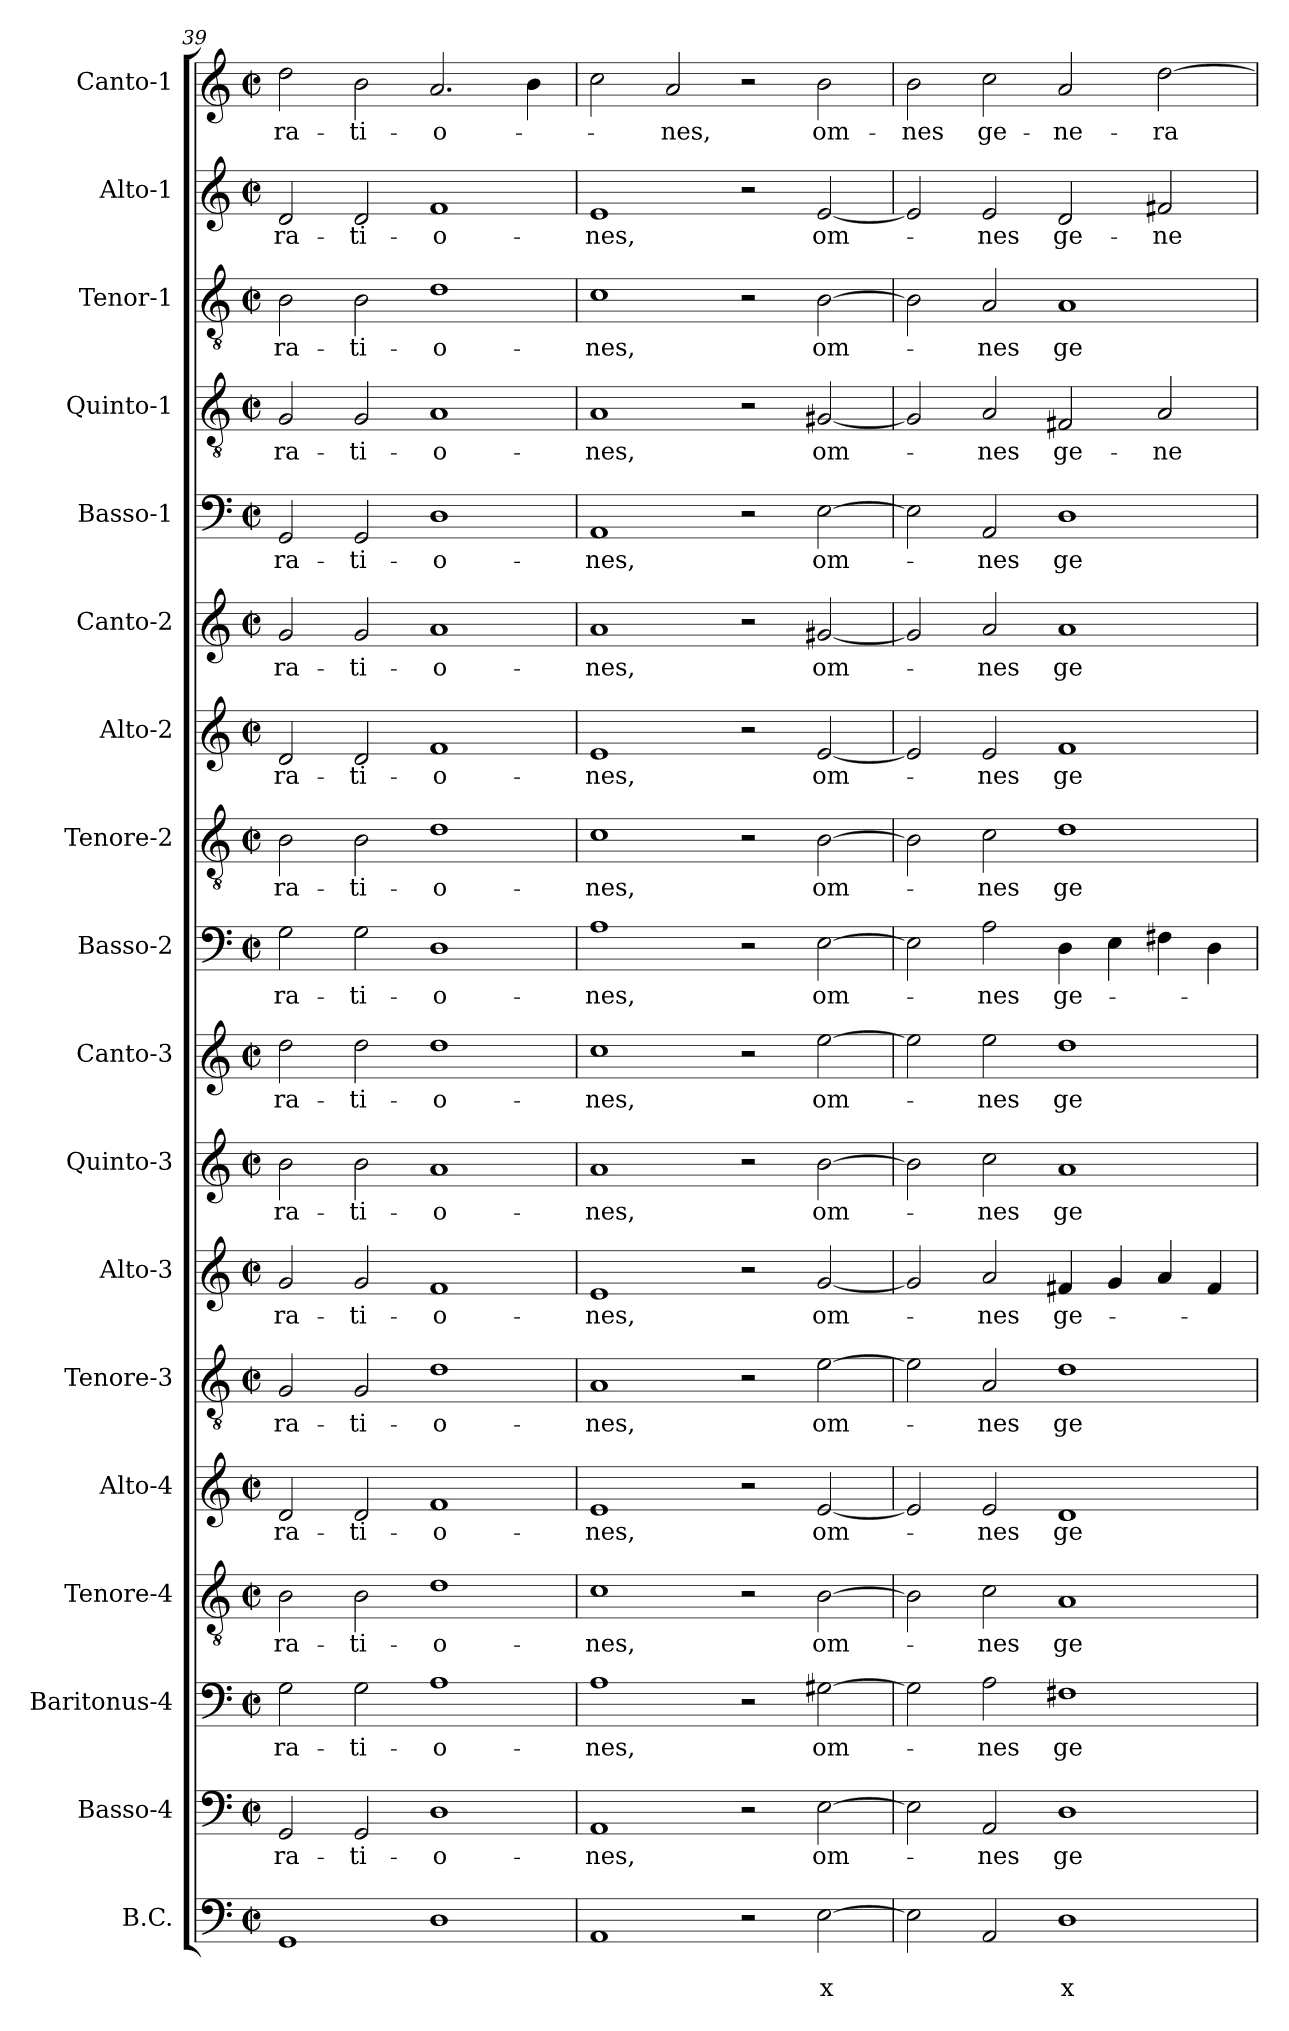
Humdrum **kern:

**kern	**text	**text	**kern	**text	**kern	**text	**kern	**text	**kern	**text	**kern	**text	**kern	**text	**kern	**text	**kern	**text	**kern	**text	**kern	**text	**kern	**text	**kern	**text	**kern	**text	**kern	**text	**kern	**text	**kern	**text	**kern	**text
*part18	*part18	*part18	*part17	*part17	*part16	*part16	*part15	*part15	*part14	*part14	*part13	*part13	*part12	*part12	*part11	*part11	*part10	*part10	*part9	*part9	*part8	*part8	*part7	*part7	*part6	*part6	*part5	*part5	*part4	*part4	*part3	*part3	*part2	*part2	*part1	*part1
*staff18	*staff18	*staff18	*staff17	*staff17	*staff16	*staff16	*staff15	*staff15	*staff14	*staff14	*staff13	*staff13	*staff12	*staff12	*staff11	*staff11	*staff10	*staff10	*staff9	*staff9	*staff8	*staff8	*staff7	*staff7	*staff6	*staff6	*staff5	*staff5	*staff4	*staff4	*staff3	*staff3	*staff2	*staff2	*staff1	*staff1
*I"B.C.	*	*	*I"Basso-4	*	*I"Baritonus-4	*	*I"Tenore-4	*	*I"Alto-4	*	*I"Tenore-3	*	*I"Alto-3	*	*I"Quinto-3	*	*I"Canto-3	*	*I"Basso-2	*	*I"Tenore-2	*	*I"Alto-2	*	*I"Canto-2	*	*I"Basso-1	*	*I"Quinto-1	*	*I"Tenor-1	*	*I"Alto-1	*	*I"Canto-1	*
*I'BC	*	*	*I'B4	*	*I'Br4	*	*I'T4	*	*I'A4	*	*I'T3	*	*I'A3	*	*I'Q3	*	*I'C3	*	*I'B2	*	*I'T2	*	*I'A2	*	*I'C2	*	*I'B1	*	*I'Q1	*	*I'T1	*	*I'A1	*	*I'C1	*
*clefF4	*	*	*clefF4	*	*clefF4	*	*clefGv2	*	*clefG2	*	*clefGv2	*	*clefG2	*	*clefG2	*	*clefG2	*	*clefF4	*	*clefGv2	*	*clefG2	*	*clefG2	*	*clefF4	*	*clefGv2	*	*clefGv2	*	*clefG2	*	*clefG2	*
*k[]	*	*	*k[]	*	*k[]	*	*k[]	*	*k[]	*	*k[]	*	*k[]	*	*k[]	*	*k[]	*	*k[]	*	*k[]	*	*k[]	*	*k[]	*	*k[]	*	*k[]	*	*k[]	*	*k[]	*	*k[]	*
*C:	*	*	*C:	*	*C:	*	*C:	*	*C:	*	*C:	*	*C:	*	*C:	*	*C:	*	*C:	*	*C:	*	*C:	*	*C:	*	*C:	*	*C:	*	*C:	*	*C:	*	*C:	*
*M2/2	*	*	*M2/2	*	*M2/2	*	*M2/2	*	*M2/2	*	*M2/2	*	*M2/2	*	*M2/2	*	*M2/2	*	*M2/2	*	*M2/2	*	*M2/2	*	*M2/2	*	*M2/2	*	*M2/2	*	*M2/2	*	*M2/2	*	*M2/2	*
*met(c|)	*	*	*met(c|)	*	*met(c|)	*	*met(c|)	*	*met(c|)	*	*met(c|)	*	*met(c|)	*	*met(c|)	*	*met(c|)	*	*met(c|)	*	*met(c|)	*	*met(c|)	*	*met(c|)	*	*met(c|)	*	*met(c|)	*	*met(c|)	*	*met(c|)	*	*met(c|)	*
=39	=39	=39	=39	=39	=39	=39	=39	=39	=39	=39	=39	=39	=39	=39	=39	=39	=39	=39	=39	=39	=39	=39	=39	=39	=39	=39	=39	=39	=39	=39	=39	=39	=39	=39	=39	=39
!	!	!	!	!LO:LY:b	!	!LO:LY:b	!	!LO:LY:b	!	!LO:LY:b	!	!LO:LY:b	!	!LO:LY:b	!	!LO:LY:b	!	!LO:LY:b	!	!LO:LY:b	!	!LO:LY:b	!	!LO:LY:b	!	!LO:LY:b	!	!LO:LY:b	!	!LO:LY:b	!	!LO:LY:b	!	!LO:LY:b	!	!LO:LY:b
1GG	.	.	2GG/	-ra-	2G\	-ra-	2B\	-ra-	2d/	-ra-	2G/	-ra-	2g/	-ra-	2b\	-ra-	2dd\	-ra-	2G\	-ra-	2B\	-ra-	2d/	-ra-	2g/	-ra-	2GG/	-ra-	2G/	-ra-	2B\	-ra-	2d/	-ra-	2dd\	-ra-
!	!	!	!	!LO:LY:b	!	!LO:LY:b	!	!LO:LY:b	!	!LO:LY:b	!	!LO:LY:b	!	!LO:LY:b	!	!LO:LY:b	!	!LO:LY:b	!	!LO:LY:b	!	!LO:LY:b	!	!LO:LY:b	!	!LO:LY:b	!	!LO:LY:b	!	!LO:LY:b	!	!LO:LY:b	!	!LO:LY:b	!	!LO:LY:b
.	.	.	2GG/	-ti-	2G\	-ti-	2B\	-ti-	2d/	-ti-	2G/	-ti-	2g/	-ti-	2b\	-ti-	2dd\	-ti-	2G\	-ti-	2B\	-ti-	2d/	-ti-	2g/	-ti-	2GG/	-ti-	2G/	-ti-	2B\	-ti-	2d/	-ti-	2b\	-ti-
!	!	!	!	!LO:LY:b	!	!LO:LY:b	!	!LO:LY:b	!	!LO:LY:b	!	!LO:LY:b	!	!LO:LY:b	!	!LO:LY:b	!	!LO:LY:b	!	!LO:LY:b	!	!LO:LY:b	!	!LO:LY:b	!	!LO:LY:b	!	!LO:LY:b	!	!LO:LY:b	!	!LO:LY:b	!	!LO:LY:b	!	!LO:LY:b
1D	.	.	1D	-o-	1A	-o-	1d	-o-	1f	-o-	1d	-o-	1f	-o-	1a	-o-	1dd	-o-	1D	-o-	1d	-o-	1f	-o-	1a	-o-	1D	-o-	1A	-o-	1d	-o-	1f	-o-	2.a/	-o-
.	.	.	.	.	.	.	.	.	.	.	.	.	.	.	.	.	.	.	.	.	.	.	.	.	.	.	.	.	.	.	.	.	.	.	4b\	.
=40	=40	=40	=40	=40	=40	=40	=40	=40	=40	=40	=40	=40	=40	=40	=40	=40	=40	=40	=40	=40	=40	=40	=40	=40	=40	=40	=40	=40	=40	=40	=40	=40	=40	=40	=40	=40
!	!	!	!	!LO:LY:b	!	!LO:LY:b	!	!LO:LY:b	!	!LO:LY:b	!	!LO:LY:b	!	!LO:LY:b	!	!LO:LY:b	!	!LO:LY:b	!	!LO:LY:b	!	!LO:LY:b	!	!LO:LY:b	!	!LO:LY:b	!	!LO:LY:b	!	!LO:LY:b	!	!LO:LY:b	!	!LO:LY:b	!	!
1AA	.	.	1AA	-nes,	1A	-nes,	1c	-nes,	1e	-nes,	1A	-nes,	1e	-nes,	1a	-nes,	1cc	-nes,	1A	-nes,	1c	-nes,	1e	-nes,	1a	-nes,	1AA	-nes,	1A	-nes,	1c	-nes,	1e	-nes,	2cc\	.
!	!	!	!	!	!	!	!	!	!	!	!	!	!	!	!	!	!	!	!	!	!	!	!	!	!	!	!	!	!	!	!	!	!	!	!	!LO:LY:b
.	.	.	.	.	.	.	.	.	.	.	.	.	.	.	.	.	.	.	.	.	.	.	.	.	.	.	.	.	.	.	.	.	.	.	2a/	-nes,
2r	.	.	2r	.	2r	.	2r	.	2r	.	2r	.	2r	.	2r	.	2r	.	2r	.	2r	.	2r	.	2r	.	2r	.	2r	.	2r	.	2r	.	2r	.
!	!	!LO:LY:b	!	!LO:LY:b	!	!LO:LY:b	!	!LO:LY:b	!	!LO:LY:b	!	!LO:LY:b	!	!LO:LY:b	!	!LO:LY:b	!	!LO:LY:b	!	!LO:LY:b	!	!LO:LY:b	!	!LO:LY:b	!	!LO:LY:b	!	!LO:LY:b	!	!LO:LY:b	!	!LO:LY:b	!	!LO:LY:b	!	!LO:LY:b
[2E\	.	x	[2E\	om-	[2G#X\	om-	[2B\	om-	[2e/	om-	[2e\	om-	[2g/	om-	[2b\	om-	[2ee\	om-	[2E\	om-	[2B\	om-	[2e/	om-	[2g#X/	om-	[2E\	om-	[2G#X/	om-	[2B\	om-	[2e/	om-	2b\	om-
=41	=41	=41	=41	=41	=41	=41	=41	=41	=41	=41	=41	=41	=41	=41	=41	=41	=41	=41	=41	=41	=41	=41	=41	=41	=41	=41	=41	=41	=41	=41	=41	=41	=41	=41	=41	=41
!	!	!	!	!	!	!	!	!	!	!	!	!	!	!	!	!	!	!	!	!	!	!	!	!	!	!	!	!	!	!	!	!	!	!	!	!LO:LY:b
2E\]	.	.	2E\]	.	2G#\]	.	2B\]	.	2e/]	.	2e\]	.	2g/]	.	2b\]	.	2ee\]	.	2E\]	.	2B\]	.	2e/]	.	2g#/]	.	2E\]	.	2G#/]	.	2B\]	.	2e/]	.	2b\	-nes
!	!	!	!	!LO:LY:b	!	!LO:LY:b	!	!LO:LY:b	!	!LO:LY:b	!	!LO:LY:b	!	!LO:LY:b	!	!LO:LY:b	!	!LO:LY:b	!	!LO:LY:b	!	!LO:LY:b	!	!LO:LY:b	!	!LO:LY:b	!	!LO:LY:b	!	!LO:LY:b	!	!LO:LY:b	!	!LO:LY:b	!	!LO:LY:b
2AA/	.	.	2AA/	-nes	2A\	-nes	2c\	-nes	2e/	-nes	2A/	-nes	2a/	-nes	2cc\	-nes	2ee\	-nes	2A\	-nes	2c\	-nes	2e/	-nes	2a/	-nes	2AA/	-nes	2A/	-nes	2A/	-nes	2e/	-nes	2cc\	ge-
!	!	!LO:LY:b	!	!LO:LY:b	!	!LO:LY:b	!	!LO:LY:b	!	!LO:LY:b	!	!LO:LY:b	!	!LO:LY:b	!	!LO:LY:b	!	!LO:LY:b	!	!LO:LY:b	!	!LO:LY:b	!	!LO:LY:b	!	!LO:LY:b	!	!LO:LY:b	!	!LO:LY:b	!	!LO:LY:b	!	!LO:LY:b	!	!LO:LY:b
1D	.	x	1D	ge-	1F#X	ge-	1A	ge-	1d	ge-	1d	ge-	4f#X/	ge-	1a	ge-	1dd	ge-	4D\	ge-	1d	ge-	1f	ge-	1a	ge-	1D	ge-	2F#X/	ge-	1A	ge-	2d/	ge-	2a/	-ne-
.	.	.	.	.	.	.	.	.	.	.	.	.	4g/	.	.	.	.	.	4E\	.	.	.	.	.	.	.	.	.	.	.	.	.	.	.	.	.
!	!	!	!	!	!	!	!	!	!	!	!	!	!	!	!	!	!	!	!	!	!	!	!	!	!	!	!	!	!	!LO:LY:b	!	!	!	!LO:LY:b	!	!LO:LY:b
.	.	.	.	.	.	.	.	.	.	.	.	.	4a/	.	.	.	.	.	4F#X\	.	.	.	.	.	.	.	.	.	2A/	-ne-	.	.	2f#X/	-ne-	[2dd\	-ra-
.	.	.	.	.	.	.	.	.	.	.	.	.	4f#/	.	.	.	.	.	4D\	.	.	.	.	.	.	.	.	.	.	.	.	.	.	.	.	.
=	=	=	=	=	=	=	=	=	=	=	=	=	=	=	=	=	=	=	=	=	=	=	=	=	=	=	=	=	=	=	=	=	=	=	=	=
*-	*-	*-	*-	*-	*-	*-	*-	*-	*-	*-	*-	*-	*-	*-	*-	*-	*-	*-	*-	*-	*-	*-	*-	*-	*-	*-	*-	*-	*-	*-	*-	*-	*-	*-	*-	*-
